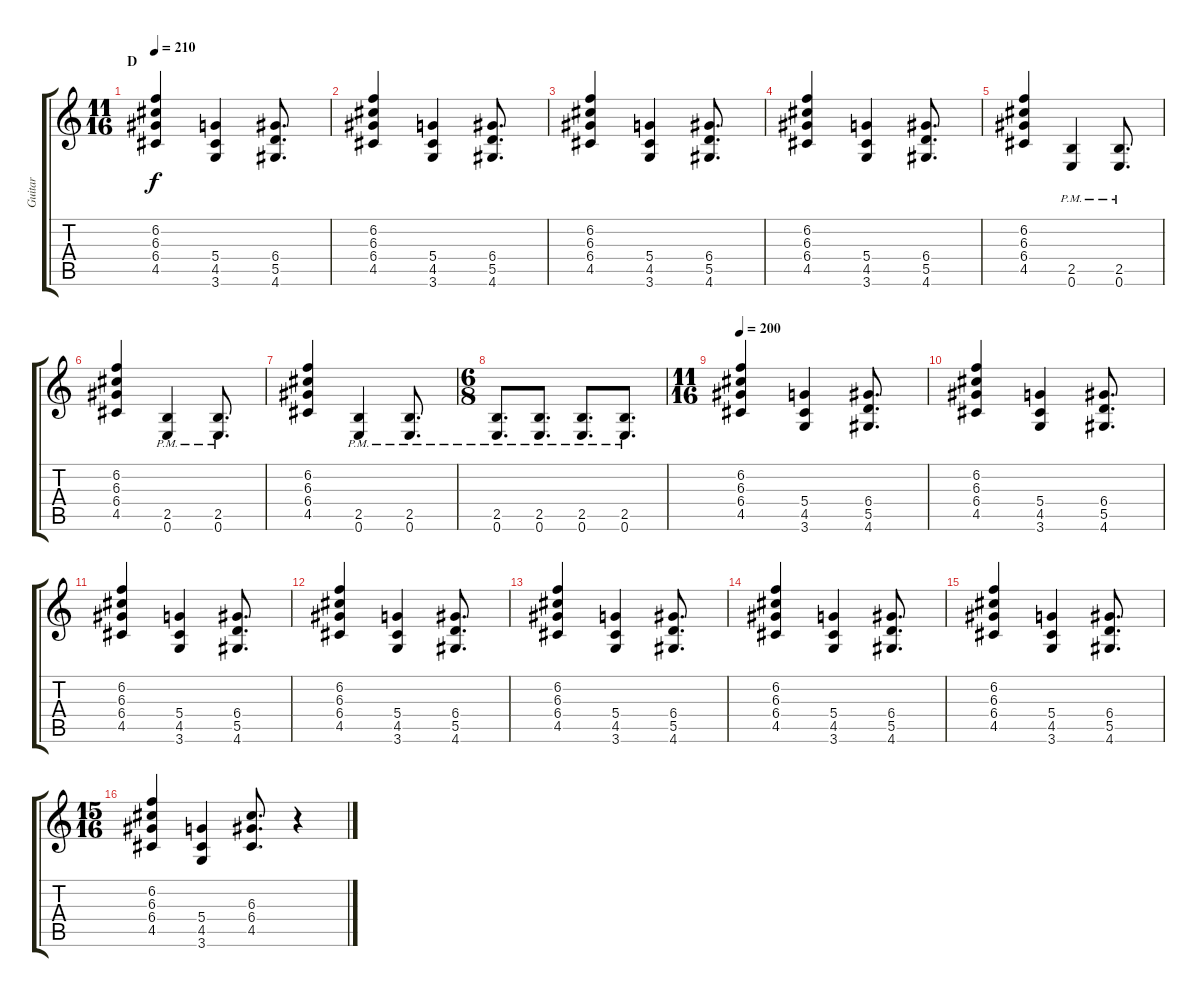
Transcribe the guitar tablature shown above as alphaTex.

\track ("Guitar" "Guitar") {instrument distortionguitar}
\staff {score tabs}
\tuning (E4 B3 G3 D3 A2 E2) {hide}
\ts (11 16)
\section ("" "D")
\tempo 210
\clef g2
\ks c
(6.2 6.3 6.4 4.5).4{dy f volume 12} (5.4 4.5 3.6).4 (6.4 5.5 4.6).8{d} |
(6.2 6.3 6.4 4.5).4 (5.4 4.5 3.6).4 (6.4 5.5 4.6).8{d} |
(6.2 6.3 6.4 4.5).4 (5.4 4.5 3.6).4 (6.4 5.5 4.6).8{d} |
(6.2 6.3 6.4 4.5).4 (5.4 4.5 3.6).4 (6.4 5.5 4.6).8{d} |
(6.2 6.3 6.4 4.5).4 (2.5{pm} 0.6{pm}).4 (2.5{pm} 0.6).8{d} |
(6.2 6.3 6.4 4.5).4 (2.5{pm} 0.6{pm}).4 (2.5{pm} 0.6).8{d} |
(6.2 6.3 6.4 4.5).4 (2.5{pm} 0.6{pm}).4 (2.5{pm} 0.6).8{d} |
\ts (6 8)
(2.5{pm} 0.6).8{d} (2.5{pm} 0.6).8{d} (2.5{pm} 0.6).8{d} (2.5{pm} 0.6).8{d} |
\ts (11 16)
\tempo 200
(6.2 6.3 6.4 4.5).4 (5.4 4.5 3.6).4 (6.4 5.5 4.6).8{d} |
(6.2 6.3 6.4 4.5).4 (5.4 4.5 3.6).4 (6.4 5.5 4.6).8{d} |
(6.2 6.3 6.4 4.5).4 (5.4 4.5 3.6).4 (6.4 5.5 4.6).8{d} |
(6.2 6.3 6.4 4.5).4 (5.4 4.5 3.6).4 (6.4 5.5 4.6).8{d} |
(6.2 6.3 6.4 4.5).4 (5.4 4.5 3.6).4 (6.4 5.5 4.6).8{d} |
(6.2 6.3 6.4 4.5).4 (5.4 4.5 3.6).4 (6.4 5.5 4.6).8{d} |
(6.2 6.3 6.4 4.5).4 (5.4 4.5 3.6).4 (6.4 5.5 4.6).8{d} |
\ts (15 16)
(6.2 6.3 6.4 4.5).4 (5.4 4.5 3.6).4 (6.3 6.4 4.5).8{d} r.4
